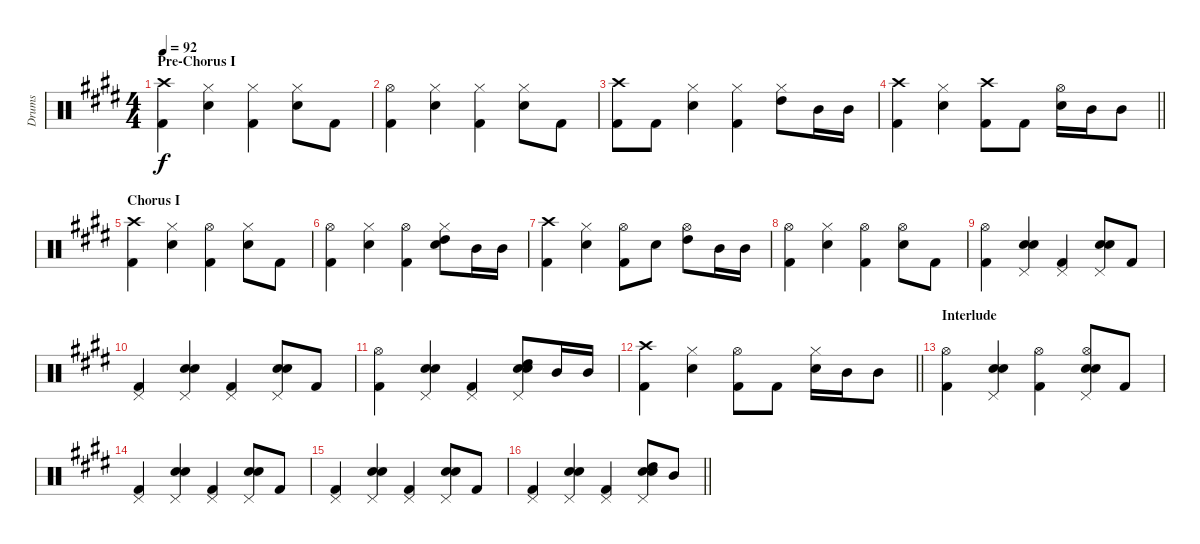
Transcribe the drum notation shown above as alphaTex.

\track ("Drums" "Drums") {instrument percussion}
\staff {score}
\articulation defaults
\ts (4 4)
\section ("" "Pre-Chorus I")
\tempo 92
\clef neutral
\ks e
("Crash high (hit)" "Kick (hit) 2").4{dy f} ("Hi-Hat (closed)" "Snare (hit) 2").4 ("Hi-Hat (closed)" "Kick (hit) 2").4 ("Hi-Hat (closed)" "Snare (hit) 2").8 "Kick (hit) 2".8 |
("Hi-Hat (open)" "Kick (hit) 2").4 ("Hi-Hat (closed)" "Snare (hit) 2").4 ("Hi-Hat (closed)" "Kick (hit) 2").4 ("Hi-Hat (closed)" "Snare (hit) 2").8 "Kick (hit) 2".8 |
("Crash high (hit)" "Kick (hit) 2").8 "Kick (hit) 2".8 ("Hi-Hat (closed)" "Snare (hit) 2").4 ("Hi-Hat (closed)" "Kick (hit) 2").4 ("Hi-Hat (closed)" "High Tom (hit)").8 "Mid Tom (hit)".16 "Mid Tom (hit)".16 |
\barLineRight lightlight
("Crash high (hit)" "Kick (hit) 2").4 ("Hi-Hat (closed)" "Snare (hit) 2").4 ("Crash high (hit)" "Kick (hit) 2").8 "Kick (hit) 2".8 ("Hi-Hat (open)" "Snare (hit) 2").16 "Mid Tom (hit)".16 "Mid Tom (hit)".8 |
\section ("" "Chorus I")
("Crash high (hit)" "Kick (hit) 2").4 ("Hi-Hat (closed)" "Snare (hit) 2").4 ("Hi-Hat (open)" "Kick (hit) 2").4 ("Hi-Hat (closed)" "Snare (hit) 2").8 "Kick (hit) 2".8 |
("Hi-Hat (open)" "Kick (hit) 2").4 ("Hi-Hat (closed)" "Snare (hit) 2").4 ("Hi-Hat (open)" "Kick (hit) 2").4 ("Hi-Hat (closed)" "Snare (hit) 2" "High Tom (hit)").8 "Mid Tom (hit)".16 "Mid Tom (hit)".16 |
("Crash high (hit)" "Kick (hit) 2").4 ("Hi-Hat (closed)" "Snare (hit) 2").4 ("Hi-Hat (open)" "Kick (hit) 2").8 "Snare (hit) 2".8 ("Hi-Hat (open)" "High Tom (hit)").8 "Mid Tom (hit)".16 "Mid Tom (hit)".16 |
("Hi-Hat (open)" "Kick (hit) 2").4 ("Hi-Hat (closed)" "Snare (hit) 2").4 ("Hi-Hat (open)" "Kick (hit) 2").4 ("Hi-Hat (open)" "Snare (hit) 2").8 "Kick (hit) 2".8 |
("Hi-Hat (open)" "Kick (hit) 2").4 ("Snare (hit) 2" "Electric Snare (hit)" "Pedal Hi-Hat (hit)").4 ("Kick (hit) 2" "Pedal Hi-Hat (hit)").4 ("Snare (hit) 2" "Electric Snare (hit)" "Pedal Hi-Hat (hit)").8 "Kick (hit) 2".8 |
("Kick (hit) 2" "Pedal Hi-Hat (hit)").4 ("Snare (hit) 2" "Electric Snare (hit)" "Pedal Hi-Hat (hit)").4 ("Kick (hit) 2" "Pedal Hi-Hat (hit)").4 ("Snare (hit) 2" "Electric Snare (hit)" "Pedal Hi-Hat (hit)").8 "Kick (hit) 2".8 |
("Hi-Hat (open)" "Kick (hit) 2").4 ("Snare (hit) 2" "Electric Snare (hit)" "Pedal Hi-Hat (hit)").4 ("Kick (hit) 2" "Pedal Hi-Hat (hit)").4 ("Snare (hit) 2" "Electric Snare (hit)" "High Tom (hit)" "Pedal Hi-Hat (hit)").8 "Mid Tom (hit)".16 "Mid Tom (hit)".16 |
\barLineRight lightlight
("Crash high (hit)" "Kick (hit) 2").4 ("Hi-Hat (closed)" "Snare (hit) 2").4 ("Hi-Hat (open)" "Kick (hit) 2").8 "Kick (hit) 2".8 ("Hi-Hat (closed)" "Snare (hit) 2").16 "Mid Tom (hit)".16 "Mid Tom (hit)".8 |
\section ("" "Interlude")
("Hi-Hat (open)" "Kick (hit) 2").4 ("Snare (hit) 2" "Electric Snare (hit)" "Pedal Hi-Hat (hit)").4 ("Hi-Hat (open)" "Kick (hit) 2").4 ("Hi-Hat (open)" "Snare (hit) 2" "Electric Snare (hit)" "Pedal Hi-Hat (hit)").8 "Kick (hit) 2".8 |
("Kick (hit) 2" "Pedal Hi-Hat (hit)").4 ("Snare (hit) 2" "Electric Snare (hit)" "Pedal Hi-Hat (hit)").4 ("Kick (hit) 2" "Pedal Hi-Hat (hit)").4 ("Snare (hit) 2" "Electric Snare (hit)" "Pedal Hi-Hat (hit)").8 "Kick (hit) 2".8 |
("Kick (hit) 2" "Pedal Hi-Hat (hit)").4 ("Snare (hit) 2" "Electric Snare (hit)" "Pedal Hi-Hat (hit)").4 ("Kick (hit) 2" "Pedal Hi-Hat (hit)").4 ("Snare (hit) 2" "Electric Snare (hit)" "Pedal Hi-Hat (hit)").8 "Kick (hit) 2".8 |
\barLineRight lightlight
("Kick (hit) 2" "Pedal Hi-Hat (hit)").4 ("Snare (hit) 2" "Electric Snare (hit)" "Pedal Hi-Hat (hit)").4 ("Kick (hit) 2" "Pedal Hi-Hat (hit)").4 ("Snare (hit) 2" "Electric Snare (hit)" "High Tom (hit)" "Pedal Hi-Hat (hit)").8 "Mid Tom (hit)".8
